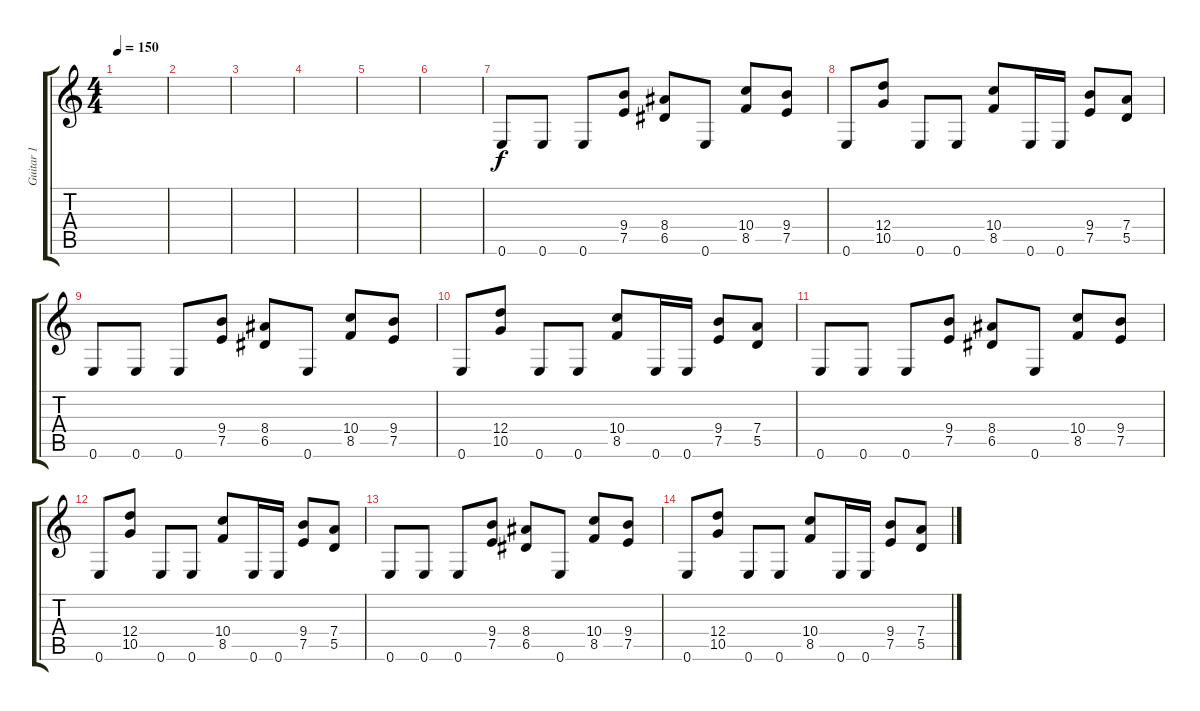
\track ("Guitar 1" "Guitar 1") {instrument electricguitarclean}
\staff {score tabs}
\tuning (E4 B3 G3 D3 A2 E2) {hide}
\ts (4 4)
\tempo 150
\clef g2
\ks c
|
|
|
|
|
|
0.6.8{instrument distortionguitar} 0.6.8 0.6.8 (9.4 7.5).8 (8.4 6.5).8 0.6.8 (10.4 8.5).8 (9.4 7.5).8 |
0.6.8 (12.4 10.5).8 0.6.8 0.6.8 (10.4 8.5).8 0.6.16 0.6.16 (9.4 7.5).8 (7.4 5.5).8 |
0.6.8 0.6.8 0.6.8 (9.4 7.5).8 (8.4 6.5).8 0.6.8 (10.4 8.5).8 (9.4 7.5).8 |
0.6.8 (12.4 10.5).8 0.6.8 0.6.8 (10.4 8.5).8 0.6.16 0.6.16 (9.4 7.5).8 (7.4 5.5).8 |
0.6.8 0.6.8 0.6.8 (9.4 7.5).8 (8.4 6.5).8 0.6.8 (10.4 8.5).8 (9.4 7.5).8 |
0.6.8 (12.4 10.5).8 0.6.8 0.6.8 (10.4 8.5).8 0.6.16 0.6.16 (9.4 7.5).8 (7.4 5.5).8 |
0.6.8 0.6.8 0.6.8 (9.4 7.5).8 (8.4 6.5).8 0.6.8 (10.4 8.5).8 (9.4 7.5).8 |
0.6.8 (12.4 10.5).8 0.6.8 0.6.8 (10.4 8.5).8 0.6.16 0.6.16 (9.4 7.5).8 (7.4 5.5).8
